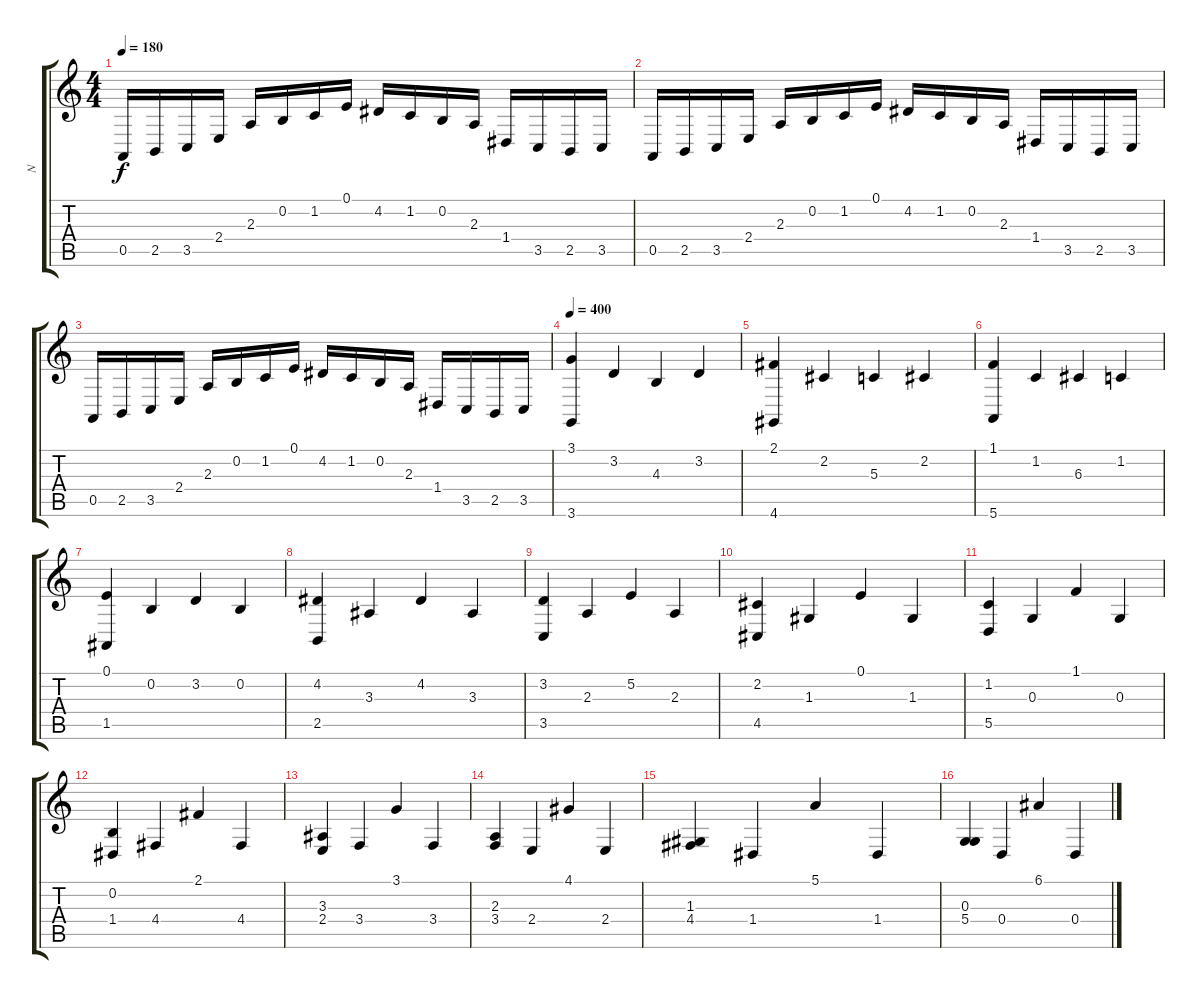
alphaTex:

\track ("N" "N") {instrument pad6metallic}
\staff {score tabs}
\tuning (E4 B3 G3 D3 A2 E2) {hide}
\ts (4 4)
\tempo 180
\clef g2
\ks c
0.5.16{dy f} 2.5.16 3.5.16 2.4.16 2.3.16 0.2.16 1.2.16 0.1.16 4.2.16 1.2.16 0.2.16 2.3.16 1.4.16 3.5.16 2.5.16 3.5.16 |
0.5.16 2.5.16 3.5.16 2.4.16 2.3.16 0.2.16 1.2.16 0.1.16 4.2.16 1.2.16 0.2.16 2.3.16 1.4.16 3.5.16 2.5.16 3.5.16 |
0.5.16 2.5.16 3.5.16 2.4.16 2.3.16 0.2.16 1.2.16 0.1.16 4.2.16 1.2.16 0.2.16 2.3.16 1.4.16 3.5.16 2.5.16 3.5.16 |
\tempo 400
(3.1 3.6).4{instrument vibraphone} 3.2.4 4.3.4 3.2.4 |
(2.1 4.6).4 2.2.4 5.3.4 2.2.4 |
(1.1 5.6).4 1.2.4 6.3.4 1.2.4 |
(0.1 1.5).4 0.2.4 3.2.4 0.2.4 |
(4.2 2.5).4 3.3.4 4.2.4 3.3.4 |
(3.2 3.5).4 2.3.4 5.2.4 2.3.4 |
(2.2 4.5).4 1.3.4 0.1.4 1.3.4 |
(1.2 5.5).4 0.3.4 1.1.4 0.3.4 |
(0.2 1.4).4 4.4.4 2.1.4 4.4.4 |
(3.3 2.4).4 3.4.4 3.1.4 3.4.4 |
(2.3 3.4).4 2.4.4 4.1.4 2.4.4 |
(1.3 4.4).4 1.4.4 5.1.4 1.4.4 |
(0.3 5.4).4 0.4.4 6.1.4 0.4.4
